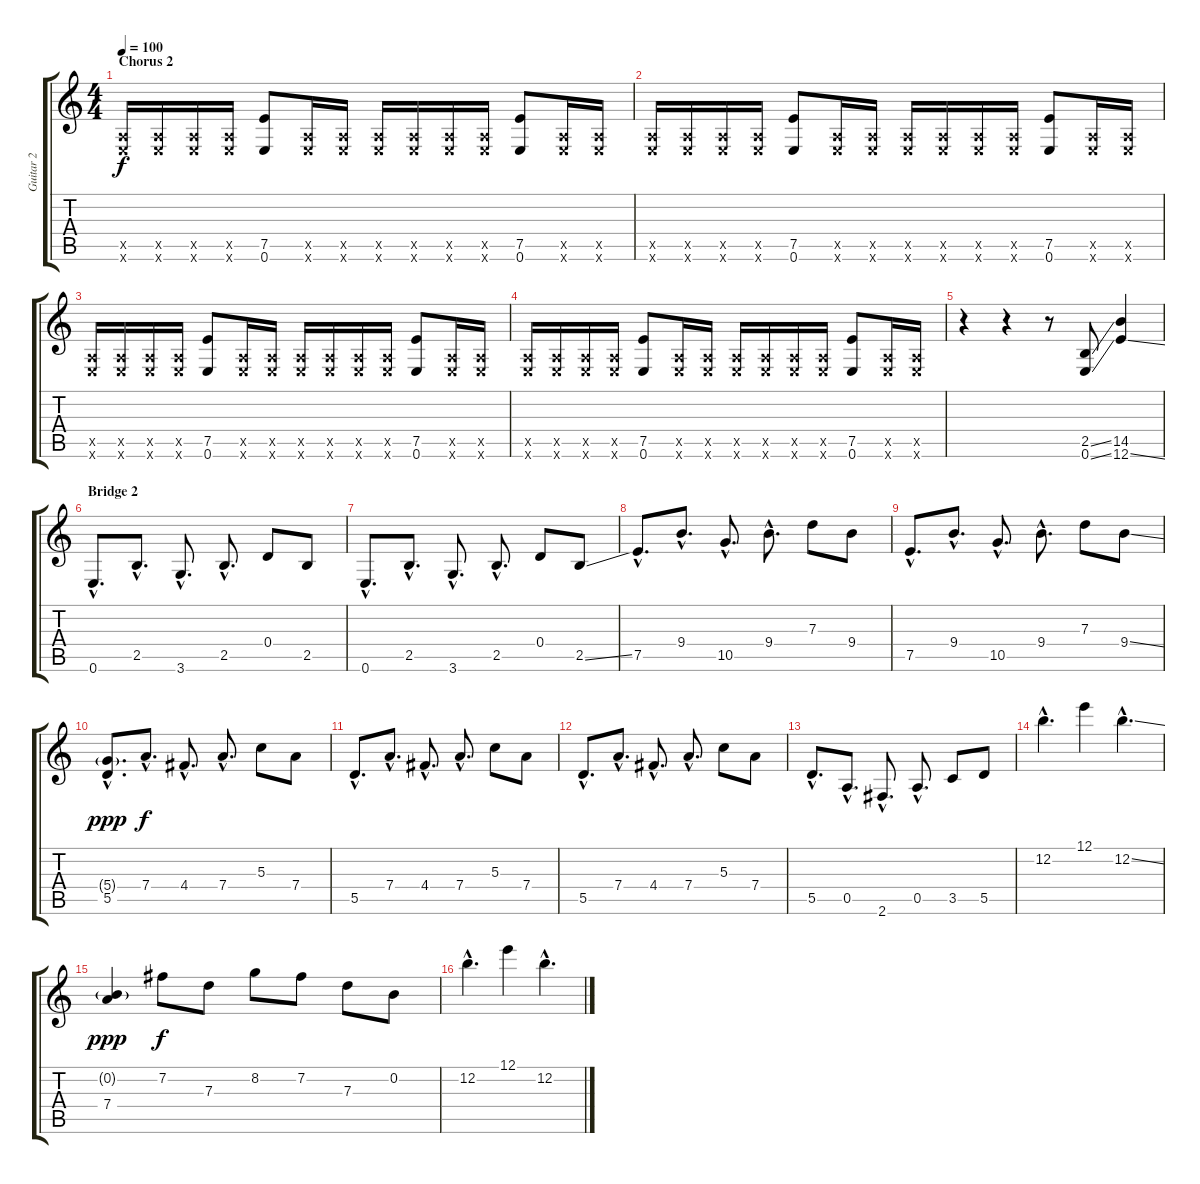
\track ("Guitar 2" "Guitar 2") {instrument overdrivenguitar}
\staff {score tabs}
\tuning (E4 B3 G3 D3 A2 E2) {hide}
\ts (4 4)
\section ("" "Chorus 2")
\tempo 100
\clef g2
\ks c
(0.5{x} 0.6{x}).16{dy f} (0.5{x} 0.6{x}).16 (0.5{x} 0.6{x}).16 (0.5{x} 0.6{x}).16 (7.5 0.6).8 (0.5{x} 0.6{x}).16 (0.5{x} 0.6{x}).16 (0.5{x} 0.6{x}).16 (0.5{x} 0.6{x}).16 (0.5{x} 0.6{x}).16 (0.5{x} 0.6{x}).16 (7.5 0.6).8 (0.5{x} 0.6{x}).16 (0.5{x} 0.6{x}).16 |
(0.5{x} 0.6{x}).16 (0.5{x} 0.6{x}).16 (0.5{x} 0.6{x}).16 (0.5{x} 0.6{x}).16 (7.5 0.6).8 (0.5{x} 0.6{x}).16 (0.5{x} 0.6{x}).16 (0.5{x} 0.6{x}).16 (0.5{x} 0.6{x}).16 (0.5{x} 0.6{x}).16 (0.5{x} 0.6{x}).16 (7.5 0.6).8 (0.5{x} 0.6{x}).16 (0.5{x} 0.6{x}).16 |
(0.5{x} 0.6{x}).16 (0.5{x} 0.6{x}).16 (0.5{x} 0.6{x}).16 (0.5{x} 0.6{x}).16 (7.5 0.6).8 (0.5{x} 0.6{x}).16 (0.5{x} 0.6{x}).16 (0.5{x} 0.6{x}).16 (0.5{x} 0.6{x}).16 (0.5{x} 0.6{x}).16 (0.5{x} 0.6{x}).16 (7.5 0.6).8 (0.5{x} 0.6{x}).16 (0.5{x} 0.6{x}).16 |
(0.5{x} 0.6{x}).16 (0.5{x} 0.6{x}).16 (0.5{x} 0.6{x}).16 (0.5{x} 0.6{x}).16 (7.5 0.6).8 (0.5{x} 0.6{x}).16 (0.5{x} 0.6{x}).16 (0.5{x} 0.6{x}).16 (0.5{x} 0.6{x}).16 (0.5{x} 0.6{x}).16 (0.5{x} 0.6{x}).16 (7.5 0.6).8 (0.5{x} 0.6{x}).16 (0.5{x} 0.6{x}).16 |
r.4 r.4 r.8 (2.5{ss} 0.6{ss}).8 (14.5 12.6{ss}).4 |
\section ("" "Bridge 2")
0.6{hac}.8{d} 2.5{hac}.8{d} 3.6{hac}.8{d} 2.5{hac}.8{d} 0.4.8 2.5.8 |
0.6{hac}.8{d} 2.5{hac}.8{d} 3.6{hac}.8{d} 2.5{hac}.8{d} 0.4.8 2.5{ss}.8 |
7.5{hac}.8{d} 9.4{hac}.8{d} 10.5{hac}.8{d} 9.4{hac}.8{d} 7.3.8 9.4.8 |
7.5{hac}.8{d} 9.4{hac}.8{d} 10.5{hac}.8{d} 9.4{hac}.8{d} 7.3.8 9.4{ss}.8 |
(5.4{g hac} 5.5{hac}).8{d dy ppp} 7.4{hac}.8{d dy f} 4.4{hac}.8{d} 7.4{hac}.8{d} 5.3.8 7.4.8 |
5.5{hac}.8{d} 7.4{hac}.8{d} 4.4{hac}.8{d} 7.4{hac}.8{d} 5.3.8 7.4.8 |
5.5{hac}.8{d} 7.4{hac}.8{d} 4.4{hac}.8{d} 7.4{hac}.8{d} 5.3.8 7.4.8 |
5.5{hac}.8{d} 0.5{hac}.8{d} 2.6{hac}.8{d} 0.5{hac}.8{d} 3.5.8 5.5.8 |
12.2{hac}.4{d} 12.1.4 12.2{ss hac}.4{d} |
(0.2{g} 7.4).4{dy ppp} 7.2.8{dy f} 7.3.8 8.2.8 7.2.8 7.3.8 0.2.8 |
12.2{hac}.4{d} 12.1.4 12.2{ss hac}.4{d}
